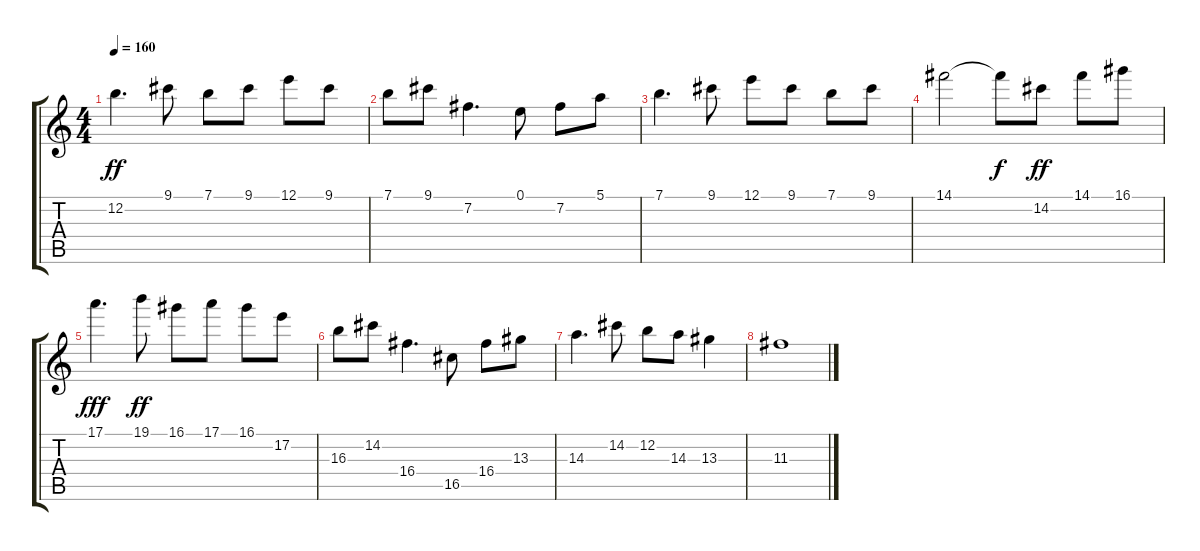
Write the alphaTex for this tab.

\track "" {instrument overdrivenguitar}
\staff {score tabs}
\tuning (E4 B3 G3 D3 A2 E2) {hide}
\ts (4 4)
\tempo 160
\clef g2
\ks c
12.2.4{d dy ff} 9.1.8 7.1.8 9.1.8 12.1.8 9.1.8 |
7.1.8 9.1.8 7.2.4{d} 0.1.8 7.2.8 5.1.8 |
7.1.4{d} 9.1.8 12.1.8 9.1.8 7.1.8 9.1.8 |
14.1.2 14.1{t}.8{dy f} 14.2.8{dy ff} 14.1.8 16.1.8 |
17.1.4{d dy fff} 19.1.8{dy ff} 16.1.8 17.1.8 16.1.8 17.2.8 |
16.3.8 14.2.8 16.4.4{d} 16.5.8 16.4.8 13.3.8 |
14.3.4{d} 14.2.8 12.2.8 14.3.8 13.3.4 |
11.3.1
